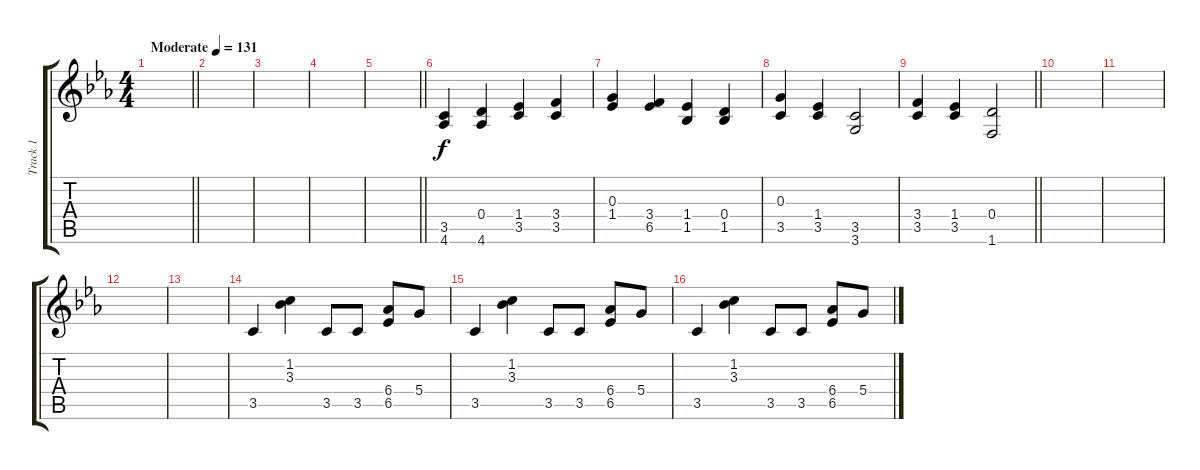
\track ("Track 1" "Track 1") {instrument overdrivenguitar}
\staff {score tabs}
\tuning (E4 B3 G3 D3 A2 E2) {hide}
\ts (4 4)
\tempo (131 "Moderate")
\clef g2
\barLineRight lightlight
\ks cminor
|
|
|
|
\barLineRight lightlight
|
(3.5 4.6).4 (0.4 4.6).4 (1.4 3.5).4 (3.4 3.5).4 |
(0.3 1.4).4 (3.4 6.5).4 (1.4 1.5).4 (0.4 1.5).4 |
(0.3 3.5).4 (1.4 3.5).4 (3.5 3.6).2 |
\barLineRight lightlight
(3.4 3.5).4 (1.4 3.5).4 (0.4 1.6).2 |
|
|
|
|
3.5.4 (1.2 3.3).4 3.5.8 3.5.8 (6.4 6.5).8 5.4.8 |
3.5.4 (1.2 3.3).4 3.5.8 3.5.8 (6.4 6.5).8 5.4.8 |
3.5.4 (1.2 3.3).4 3.5.8 3.5.8 (6.4 6.5).8 5.4.8
